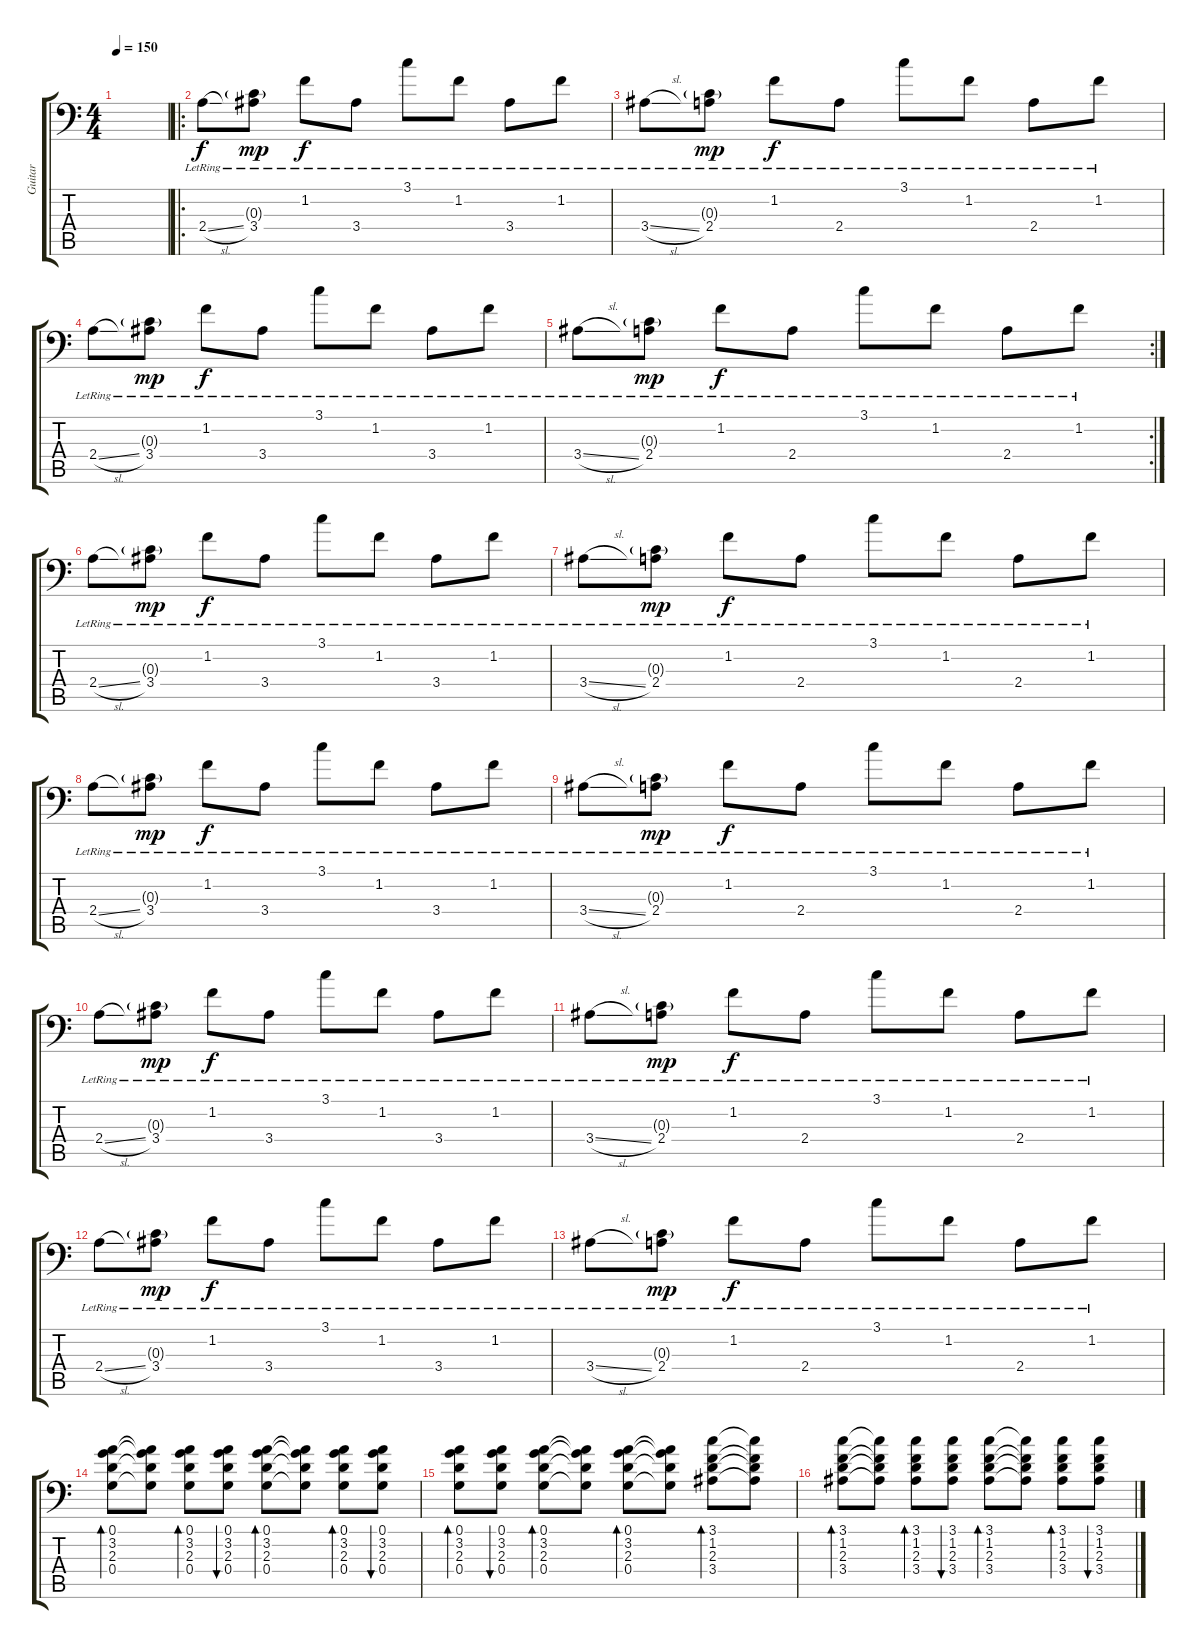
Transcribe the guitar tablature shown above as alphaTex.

\track ("Guitar" "Guitar") {instrument acousticguitarsteel}
\staff {score tabs}
\tuning (A3 E3 C3 G2 D2 A1) {hide}
\ts (4 4)
\tempo 150
\clef f4
\ks c
|
\ro
2.4{sl lr}.8 (0.3{g} 3.4{lr}).8{dy mp} 1.2{lr}.8{dy f} 3.4{lr}.8 3.1{lr}.8 1.2{lr}.8 3.4{lr}.8 1.2{lr}.8 |
3.4{sl lr}.8 (0.3{g} 2.4{lr}).8{dy mp} 1.2{lr}.8{dy f} 2.4{lr}.8 3.1{lr}.8 1.2{lr}.8 2.4{lr}.8 1.2{lr}.8 |
2.4{sl lr}.8 (0.3{g} 3.4{lr}).8{dy mp} 1.2{lr}.8{dy f} 3.4{lr}.8 3.1{lr}.8 1.2{lr}.8 3.4{lr}.8 1.2{lr}.8 |
\rc 2
3.4{sl lr}.8 (0.3{g} 2.4{lr}).8{dy mp} 1.2{lr}.8{dy f} 2.4{lr}.8 3.1{lr}.8 1.2{lr}.8 2.4{lr}.8 1.2{lr}.8 |
2.4{sl lr}.8 (0.3{g} 3.4{lr}).8{dy mp} 1.2{lr}.8{dy f} 3.4{lr}.8 3.1{lr}.8 1.2{lr}.8 3.4{lr}.8 1.2{lr}.8 |
3.4{sl lr}.8 (0.3{g} 2.4{lr}).8{dy mp} 1.2{lr}.8{dy f} 2.4{lr}.8 3.1{lr}.8 1.2{lr}.8 2.4{lr}.8 1.2{lr}.8 |
2.4{sl lr}.8 (0.3{g} 3.4{lr}).8{dy mp} 1.2{lr}.8{dy f} 3.4{lr}.8 3.1{lr}.8 1.2{lr}.8 3.4{lr}.8 1.2{lr}.8 |
3.4{sl lr}.8 (0.3{g} 2.4{lr}).8{dy mp} 1.2{lr}.8{dy f} 2.4{lr}.8 3.1{lr}.8 1.2{lr}.8 2.4{lr}.8 1.2{lr}.8 |
2.4{sl lr}.8 (0.3{g} 3.4{lr}).8{dy mp} 1.2{lr}.8{dy f} 3.4{lr}.8 3.1{lr}.8 1.2{lr}.8 3.4{lr}.8 1.2{lr}.8 |
3.4{sl lr}.8 (0.3{g} 2.4{lr}).8{dy mp} 1.2{lr}.8{dy f} 2.4{lr}.8 3.1{lr}.8 1.2{lr}.8 2.4{lr}.8 1.2{lr}.8 |
2.4{sl lr}.8 (0.3{g} 3.4{lr}).8{dy mp} 1.2{lr}.8{dy f} 3.4{lr}.8 3.1{lr}.8 1.2{lr}.8 3.4{lr}.8 1.2{lr}.8 |
3.4{sl lr}.8 (0.3{g} 2.4{lr}).8{dy mp} 1.2{lr}.8{dy f} 2.4{lr}.8 3.1{lr}.8 1.2{lr}.8 2.4{lr}.8 1.2{lr}.8 |
(0.1 3.2 2.3 0.4).8{bd 60 volume 9} (0.1{t} 3.2{t} 2.3{t} 0.4{t}).8 (0.1 3.2 2.3 0.4).8{bd 60} (0.1 3.2 2.3 0.4).8{bu 60} (0.1 3.2 2.3 0.4).8{bd 60} (0.1{t} 3.2{t} 2.3{t} 0.4{t}).8 (0.1 3.2 2.3 0.4).8{bd 60} (0.1 3.2 2.3 0.4).8{bu 60} |
(0.1 3.2 2.3 0.4).8{bd 60} (0.1 3.2 2.3 0.4).8{bu 60} (0.1 3.2 2.3 0.4).8{bd 60} (0.1{t} 3.2{t} 2.3{t} 0.4{t}).8 (0.1 3.2 2.3 0.4).8{bd 60} (0.1{t} 3.2{t} 2.3{t} 0.4{t}).8 (3.1 1.2 2.3 3.4).8{bd 60} (3.1{t} 1.2{t} 2.3{t} 3.4{t}).8 |
(3.1 1.2 2.3 3.4).8{bd 60} (3.1{t} 1.2{t} 2.3{t} 3.4{t}).8 (3.1 1.2 2.3 3.4).8{bd 60} (3.1 1.2 2.3 3.4).8{bu 60} (3.1 1.2 2.3 3.4).8{bd 60} (3.1{t} 1.2{t} 2.3{t} 3.4{t}).8 (3.1 1.2 2.3 3.4).8{bd 60} (3.1 1.2 2.3 3.4).8{bu 60}
